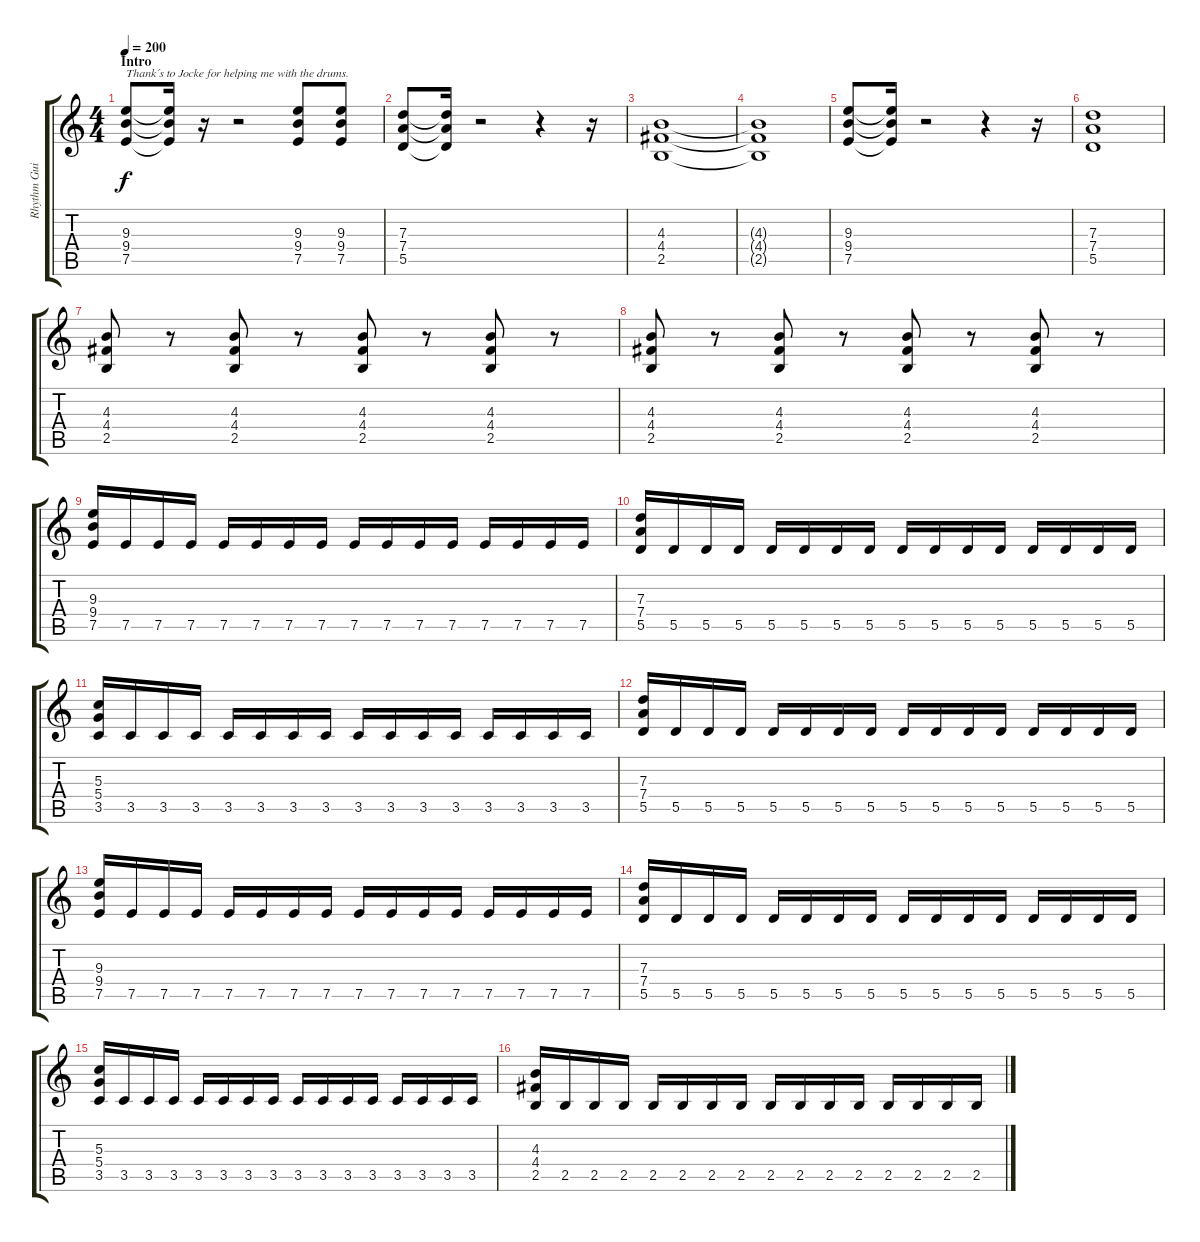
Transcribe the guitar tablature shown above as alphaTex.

\track ("Rhythm Guitar 1" "Rhythm Gui") {instrument distortionguitar}
\staff {score tabs}
\tuning (E4 B3 G3 D3 A2 E2) {hide}
\ts (4 4)
\section ("" "Intro")
\tempo 200
\clef g2
\ks c
(9.3 9.4 7.5).8{txt "Thank´s to Jocke for helping me with the drums." dy f instrument distortionguitar} (9.3{t} 9.4{t} 7.5{t}).16 r.16 r.2 (9.3 9.4 7.5).8 (9.3 9.4 7.5).8 |
(7.3 7.4 5.5).8 (7.3{t} 7.4{t} 5.5{t}).16 r.2 r.4 r.16 |
(4.3 4.4 2.5).1 |
(4.3{t} 4.4{t} 2.5{t}).1 |
(9.3 9.4 7.5).8 (9.3{t} 9.4{t} 7.5{t}).16 r.2 r.4 r.16 |
(7.3 7.4 5.5).1 |
(4.3 4.4 2.5).8 r.8 (4.3 4.4 2.5).8 r.8 (4.3 4.4 2.5).8 r.8 (4.3 4.4 2.5).8 r.8 |
(4.3 4.4 2.5).8 r.8 (4.3 4.4 2.5).8 r.8 (4.3 4.4 2.5).8 r.8 (4.3 4.4 2.5).8 r.8 |
(9.3 9.4 7.5).16{volume 13} 7.5.16 7.5.16 7.5.16 7.5.16 7.5.16 7.5.16 7.5.16 7.5.16 7.5.16 7.5.16 7.5.16 7.5.16 7.5.16 7.5.16 7.5.16 |
(7.3 7.4 5.5).16 5.5.16 5.5.16 5.5.16 5.5.16 5.5.16 5.5.16 5.5.16 5.5.16 5.5.16 5.5.16 5.5.16 5.5.16 5.5.16 5.5.16 5.5.16 |
(5.3 5.4 3.5).16 3.5.16 3.5.16 3.5.16 3.5.16 3.5.16 3.5.16 3.5.16 3.5.16 3.5.16 3.5.16 3.5.16 3.5.16 3.5.16 3.5.16 3.5.16 |
(7.3 7.4 5.5).16 5.5.16 5.5.16 5.5.16 5.5.16 5.5.16 5.5.16 5.5.16 5.5.16 5.5.16 5.5.16 5.5.16 5.5.16 5.5.16 5.5.16 5.5.16 |
(9.3 9.4 7.5).16 7.5.16 7.5.16 7.5.16 7.5.16 7.5.16 7.5.16 7.5.16 7.5.16 7.5.16 7.5.16 7.5.16 7.5.16 7.5.16 7.5.16 7.5.16 |
(7.3 7.4 5.5).16 5.5.16 5.5.16 5.5.16 5.5.16 5.5.16 5.5.16 5.5.16 5.5.16 5.5.16 5.5.16 5.5.16 5.5.16 5.5.16 5.5.16 5.5.16 |
(5.3 5.4 3.5).16 3.5.16 3.5.16 3.5.16 3.5.16 3.5.16 3.5.16 3.5.16 3.5.16 3.5.16 3.5.16 3.5.16 3.5.16 3.5.16 3.5.16 3.5.16 |
(4.3 4.4 2.5).16 2.5.16 2.5.16 2.5.16 2.5.16 2.5.16 2.5.16 2.5.16 2.5.16 2.5.16 2.5.16 2.5.16 2.5.16 2.5.16 2.5.16 2.5.16
